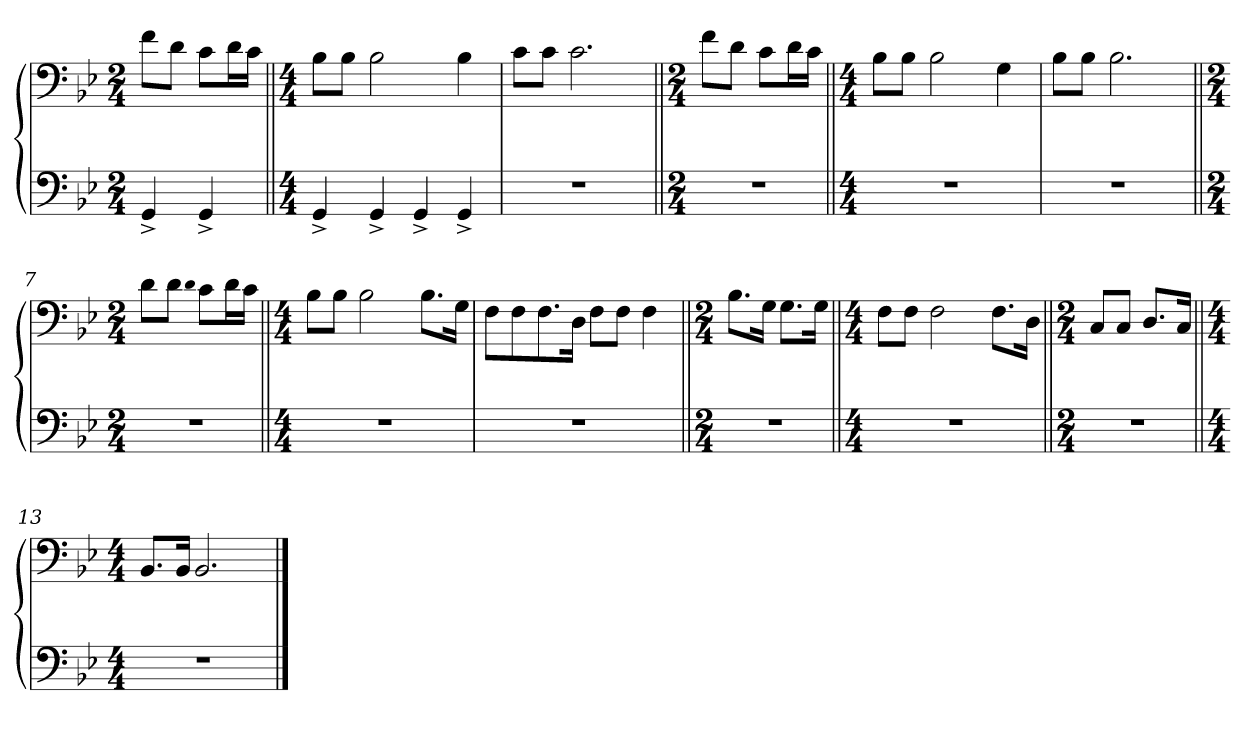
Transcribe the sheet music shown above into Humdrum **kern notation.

**kern	**kern
*part1	*part1
*staff2	*staff1
*clefF4	*clefF4
*k[b-e-]	*k[b-e-]
*M2/4	*M2/4
=1	=1
4GG^/	8f\L
.	8d\J
4GG^/	8c\L
.	16d\L
.	16c\JJ
=2||	=2||
*M4/4	*M4/4
4GG^/	8B-\L
.	8B-\J
4GG^/	2B-\
4GG^/	.
4GG^/	4B-\
=3	=3
1r	8c\L
.	8c\J
.	2.c\
=4||	=4||
*M2/4	*M2/4
2r	8f\L
.	8d\J
.	8c\L
.	16d\L
.	16c\JJ
=5||	=5||
*M4/4	*M4/4
1r	8B-\L
.	8B-\J
.	2B-\
.	4G\
=6	=6
1r	8B-\L
.	8B-\J
.	2.B-\
=7||	=7||
*M2/4	*M2/4
2r	8d\L
.	8d\J
.	qd
.	8c\L
.	16d\L
.	16c\JJ
=8||	=8||
*M4/4	*M4/4
1r	8B-\L
.	8B-\J
.	2B-\
.	8.B-\L
.	16G\Jk
=9	=9
1r	8F\L
.	8F\
.	8.F\
.	16D\Jk
.	8F\L
.	8F\J
.	4F\
=10||	=10||
*M2/4	*M2/4
2r	8.B-\L
.	16G\Jk
.	8.G\L
.	16G\Jk
=11||	=11||
*M4/4	*M4/4
1r	8F\L
.	8F\J
.	2F\
.	8.F\L
.	16D\Jk
=12||	=12||
*M2/4	*M2/4
2r	8C/L
.	8C/J
.	8.D/L
.	16C/Jk
=13||	=13||
*M4/4	*M4/4
1r	8.BB-/L
.	16BB-/Jk
.	2.BB-/
==	==
*-	*-
